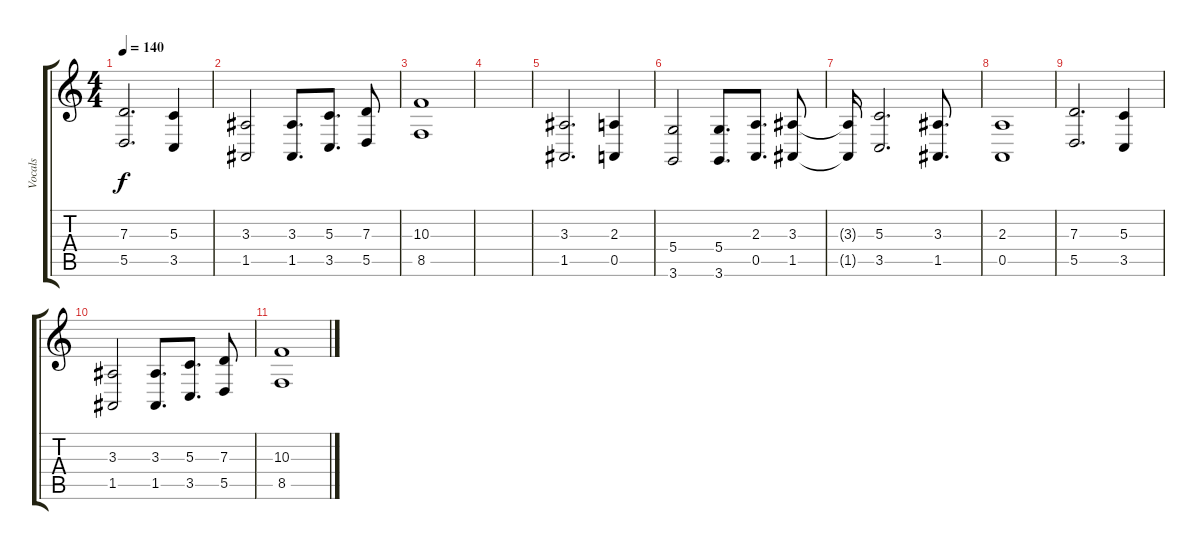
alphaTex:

\track ("Vocals" "Vocals") {instrument altosax}
\staff {score tabs}
\tuning (E4 B3 G3 D3 A2 E2) {hide}
\ts (4 4)
\tempo 140
\clef g2
\ks c
(7.3 5.5).2{d dy f} (5.3 3.5).4 |
(3.3 1.5).2 (3.3 1.5).8{d} (5.3 3.5).8{d} (7.3 5.5).8 |
(10.3 8.5).1 |
|
(3.3 1.5).2{d} (2.3 0.5).4 |
(5.4 3.6).2 (5.4 3.6).8{d} (2.3 0.5).8{d} (3.3 1.5).8 |
(3.3{t} 1.5{t}).16 (5.3 3.5).2{d} (3.3 1.5).8{d} |
(2.3 0.5).1 |
(7.3 5.5).2{d} (5.3 3.5).4 |
(3.3 1.5).2 (3.3 1.5).8{d} (5.3 3.5).8{d} (7.3 5.5).8 |
(10.3 8.5).1
